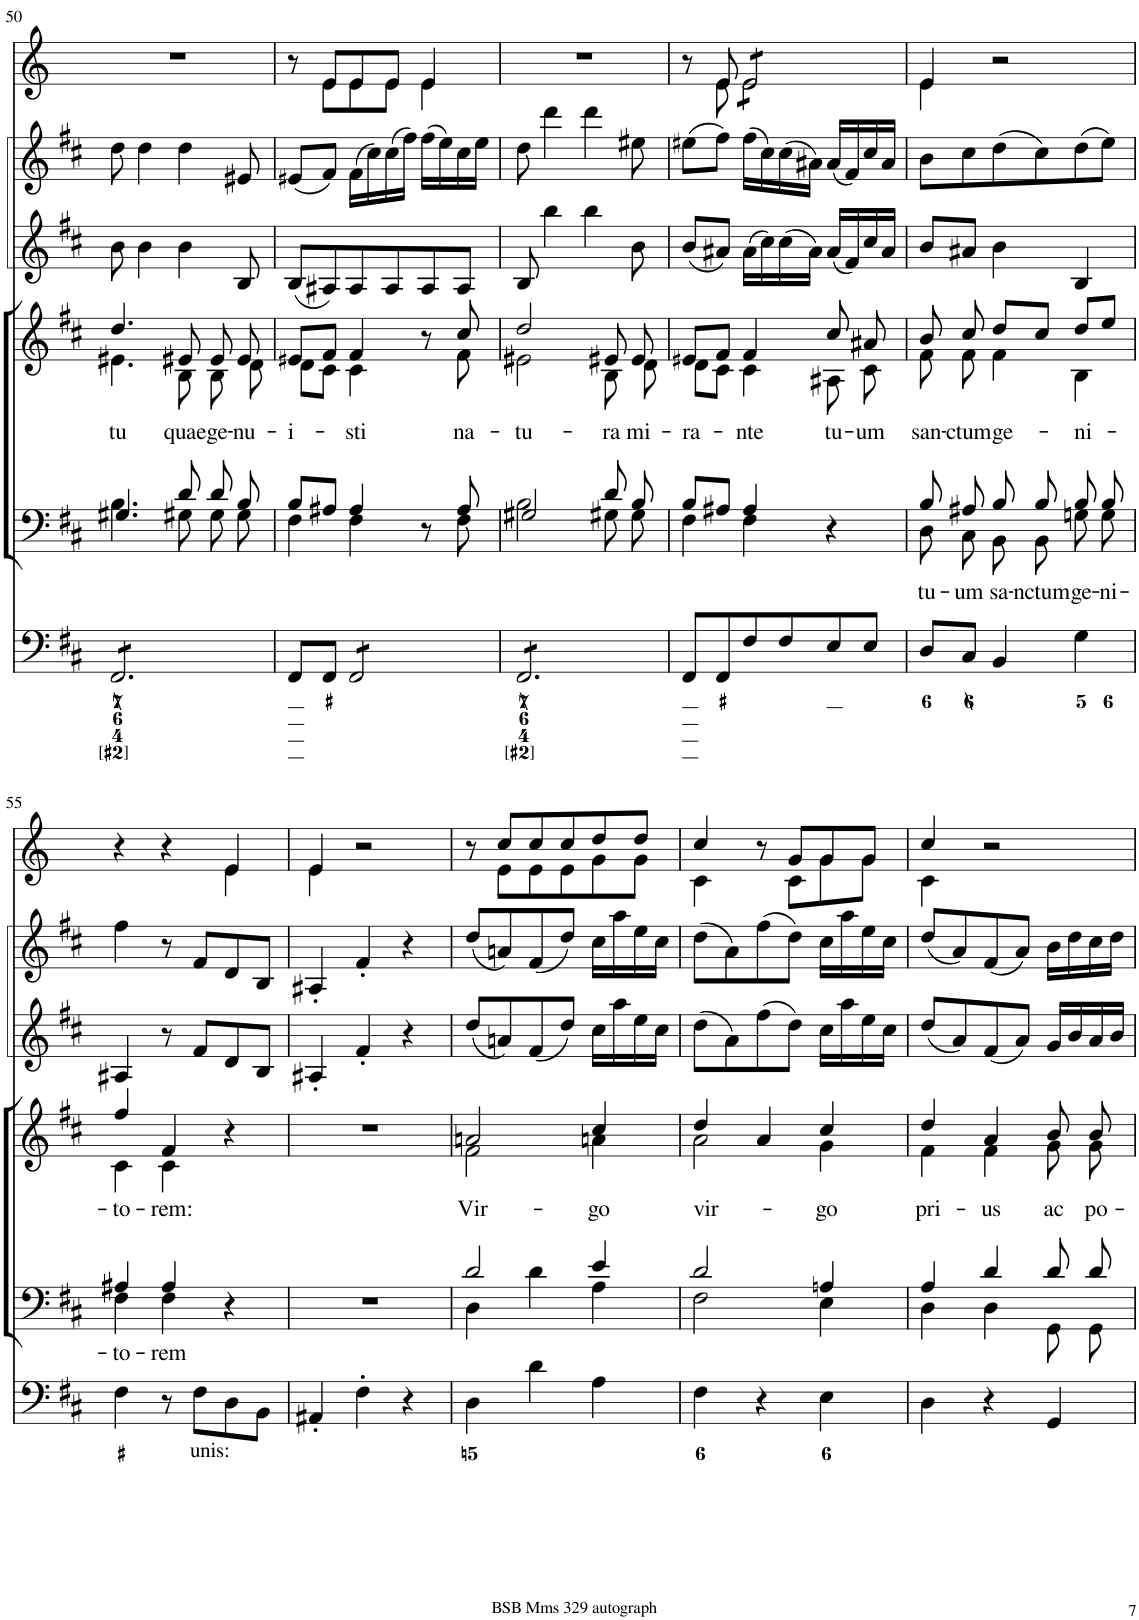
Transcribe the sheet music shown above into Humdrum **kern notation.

**kern	**kern	**text	**kern	**text	**kern	**kern	**kern
*part6	*part5	*part5	*part4	*part4	*part3	*part2	*part1
*staff6	*staff5	*staff5	*staff4	*staff4	*staff3	*staff2	*staff1
*I"Organ	*I"Voice	*	*I"Voice	*	*I"Violin	*I"Violini	*I"Clarini in D
*	*	*	*	*	*I'Vln	*I'Vln	*
!!LO:PB:g=z
*clefF4	*clefF4	*	*clefG2	*	*clefG2	*clefG2	*clefG2
*	*	*	*	*	*	*	*Trd-1c-2
*k[f#c#]	*k[f#c#]	*	*k[f#c#]	*	*k[f#c#]	*k[f#c#]	*k[]
*M3/4	*M3/4	*	*M3/4	*	*M3/4	*M3/4	*M3/4
=50	=50	=50	=50	=50	=50	=50	=50
*	*^	*	*	*	*	*	*
!	!	!	!	!	!LO:LY:b	!	!	!
*	*	*	*	*^	*	*	*	*
*tremolo	*	*	*	*	*	*	*	*	*
8FF#/L	4.G#X/	4.B\	.	4.dd/	4.e#X\	tu	8b\	8dd\	2.r
8FF#/	.	.	.	.	.	.	4b\	4dd\	.
8FF#/	.	.	.	.	.	.	.	.	.
!	!	!	!	!	!	!LO:LY:b	!	!	!
8FF#/	8d/	8G#X\	.	8e#X/	8B\	quae	4b\	4dd\	.
!	!	!	!	!	!	!LO:LY:b	!	!	!
8FF#/	8d/	8G#\	.	8e#/	8B\	ge-	.	.	.
!	!	!	!	!	!	!LO:LY:b	!	!	!
8FF#/J	8B/	8G#\	.	8e#/	8d\	-nu-	8B/	8e#X/	.
*Xtremolo	*	*	*	*	*	*	*	*	*
=51	=51	=51	=51	=51	=51	=51	=51	=51	=51
!	!	!	!	!	!	!LO:LY:b	!	!	!
*	*	*	*	*	*	*	*	*	*^
8FF#/L	8B/L	4F#\	.	8e#X/L	8d\L	-i-	(8B/L	(8e#X/L	8r	8ryy
8FF#/J	8A#X/J	.	.	8f#/J	8c#\J	.	8A#X/)	8f#/J)	8e/L	8e\L
!	!	!	!	!	!	!LO:LY:b	!	!	!	!
*tremolo	*	*	*	*	*	*	*	*	*	*
8FF#/L	4A#/	4F#\	.	4f#/	4c#\	-sti	8A#/	(16f#\LL	8e/	8e\
.	.	.	.	.	.	.	.	16cc#\)	.	.
8FF#/	.	.	.	.	.	.	8A#/	(16cc#\	8e/J	8e\J
.	.	.	.	.	.	.	.	16ff#\JJ)	.	.
8FF#/	8r	8ryy	.	8r	8ryy	.	8A#/	(16ff#\LL	4e/	4e\
.	.	.	.	.	.	.	.	16ee\)	.	.
!	!	!	!	!	!	!LO:LY:b	!	!	!	!
8FF#/J	8A#/	8F#\	.	8cc#/	8f#\	na-	8A#/J	16cc#\	.	.
.	.	.	.	.	.	.	.	16ee\JJ	.	.
*	*	*	*	*	*	*	*	*	*v	*v
=52	=52	=52	=52	=52	=52	=52	=52	=52	=52
!	!	!	!	!	!	!LO:LY:b	!	!	!
8FF#/L	2G#X/	2B\	.	2dd/	2e#X\	-tu-	8B/	8dd\	2.r
8FF#/	.	.	.	.	.	.	4bb\	4ddd\	.
8FF#/	.	.	.	.	.	.	.	.	.
8FF#/	.	.	.	.	.	.	4bb\	4ddd\	.
!	!	!	!	!	!	!LO:LY:b	!	!	!
8FF#/	8d/	8G#X\	.	8e#X/	8B\	-ra	.	.	.
!	!	!	!	!	!	!LO:LY:b	!	!	!
8FF#/J	8B/	8G#\	.	8e#/	8d\	mi-	8b\	8ee#X\	.
*Xtremolo	*	*	*	*	*	*	*	*	*
=53	=53	=53	=53	=53	=53	=53	=53	=53	=53
!	!	!	!	!	!	!LO:LY:b	!	!	!
*	*	*	*	*	*	*	*	*	*^
8FF#/L	8B/L	4F#\	.	8e#X/L	8d\L	-ra-	(8b/L	(8ee#X\L	8r	8ryy
8FF#/	8A#X/J	.	.	8f#/J	8c#\J	.	8a#X/J)	8ff#\J)	8e/	8e\
!	!	!	!	!	!	!LO:LY:b	!	!	!	!
*	*	*	*	*	*	*	*	*	*tremolo	*
8F#/	4A#/	4F#\	.	4f#/	4c#\	-nte	(16a#\LL	(16ff#\LL	8e/L	8e\L
.	.	.	.	.	.	.	16cc#\)	16cc#\)	.	.
8F#/	.	.	.	.	.	.	(16cc#\	(16cc#\	8e/	8e\
.	.	.	.	.	.	.	16a#\JJ)	16a#X\JJ)	.	.
!	!	!	!	!	!	!LO:LY:b	!	!	!	!
8E/	4r	4ryy	.	8cc#/	8A#X\	tu-	(16a#/LL	(16a#/LL	8e/	8e\
.	.	.	.	.	.	.	16f#/)	16f#/)	.	.
!	!	!	!	!	!	!LO:LY:b	!	!	!	!
8E/J	.	.	.	8a#X/	8c#\	-um	16cc#/	16cc#/	8e/J	8e\J
*	*	*	*	*	*	*	*	*	*Xtremolo	*
.	.	.	.	.	.	.	16a#/JJ	16a#/JJ	.	.
=54	=54	=54	=54	=54	=54	=54	=54	=54	=54	=54
!	!	!	!LO:LY:b	!	!	!LO:LY:b	!	!	!	!
8D/L	8B/	8D\	tu-	8b/	8f#\	san-	8b/L	8b\L	4e/	4e\
!	!	!	!LO:LY:b	!	!	!LO:LY:b	!	!	!	!
8C#/J	8A#X/	8C#\	-um	8cc#/	8f#\	-ctum	8a#X/J	8cc#\	.	.
!	!	!	!LO:LY:b	!	!	!LO:LY:b	!	!	!	!
4BB/	8B/	8BB\	sa-	8dd/L	4f#\	ge-	4b\	(8dd\	2r	2ryy
!	!	!	!LO:LY:b	!	!	!	!	!	!	!
.	8B/	8BB\	-nctum	8cc#/J	.	.	.	8cc#\)	.	.
!	!	!	!LO:LY:b	!	!	!LO:LY:b	!	!	!	!
4G\	8B/	8Gn\	ge-	8dd/L	4B\	-ni-	4B/	(8dd\	.	.
!	!	!	!LO:LY:b	!	!	!	!	!	!	!
.	8B/	8G\	-ni-	8ee/J	.	.	.	8ee\J)	.	.
!!LO:LB:g=z	!!
=55	=55	=55	=55	=55	=55	=55	=55	=55	=55	=55
!	!	!	!LO:LY:b	!	!	!LO:LY:b	!	!	!	!
4F#\	4A#X/	4F#\	-to-	4ff#/	4c#\	-to-	4A#X/	4ff#\	4r	2ryy
!	!	!	!LO:LY:b	!	!	!LO:LY:b	!	!	!	!
8r	4A#/	4F#\	-rem	4f#/	4c#\	-rem:	8r	8r	4r	.
!LO:TX:b:t=unis&colon;	!	!	!	!	!	!	!	!	!	!
8F#\L	.	.	.	.	.	.	8f#/L	8f#/L	.	.
8D\	4r	4ryy	.	4r	4ryy	.	8d/	8d/	4e/	4e\
8BB\J	.	.	.	.	.	.	8B/J	8B/J	.	.
*	*v	*v	*	*	*	*	*	*	*	*
*	*	*	*v	*v	*	*	*	*	*
=56	=56	=56	=56	=56	=56	=56	=56	=56
4AA#X'/	2.r	.	2.r	.	4A#X'/	4A#X'/	4e/	4e\
4F#'\	.	.	.	.	4f#'/	4f#'/	2r	2ryy
4r	.	.	.	.	4r	4r	.	.
=57	=57	=57	=57	=57	=57	=57	=57	=57
*	*^	*	*	*	*	*	*	*
!	!	!	!	!	!LO:LY:b	!	!	!	!
*	*	*	*	*^	*	*	*	*	*
4D\	2d/	4D\	.	2an/	2f#\	Vir-	(8dd/L	(8dd/L	8r	8ryy
.	.	.	.	.	.	.	8an/)	8an/)	8cc/L	8e\L
4d\	.	4d\	.	.	.	.	(8f#/	(8f#/	8cc/	8e\
.	.	.	.	.	.	.	8dd/J)	8dd/J)	8cc/	8e\
!	!	!	!	!	!	!LO:LY:b	!	!	!	!
4A\	4e/	4A\	.	4cc#/	4an\	-go	16cc#\LL	16cc#\LL	8dd/	8g\
.	.	.	.	.	.	.	16aa\	16aa\	.	.
.	.	.	.	.	.	.	16ee\	16ee\	8dd/J	8g\J
.	.	.	.	.	.	.	16cc#\JJ	16cc#\JJ	.	.
=58	=58	=58	=58	=58	=58	=58	=58	=58	=58	=58
!	!	!	!	!	!	!LO:LY:b	!	!	!	!
4F#\	2d/	2F#\	.	4dd/	2a\	vir-	(8dd\L	(8dd\L	4cc/	4c\
.	.	.	.	.	.	.	8a\)	8a\)	.	.
4r	.	.	.	4a/	.	.	(8ff#\	(8ff#\	8r	8ryy
.	.	.	.	.	.	.	8dd\J)	8dd\J)	8g/L	8c\L
!	!	!	!	!	!	!LO:LY:b	!	!	!	!
4E\	4An/	4E\	.	4cc#/	4g\	-go	16cc#\LL	16cc#\LL	8g/	8g\
.	.	.	.	.	.	.	16aa\	16aa\	.	.
.	.	.	.	.	.	.	16ee\	16ee\	8g/J	8g\J
.	.	.	.	.	.	.	16cc#\JJ	16cc#\JJ	.	.
=59	=59	=59	=59	=59	=59	=59	=59	=59	=59	=59
!	!	!	!	!	!	!LO:LY:b	!	!	!	!
4D\	4A/	4D\	.	4dd/	4f#\	pri-	(8dd/L	(8dd/L	4cc/	4c\
.	.	.	.	.	.	.	8a/)	8a/)	.	.
!	!	!	!	!	!	!LO:LY:b	!	!	!	!
4r	4d/	4D\	.	4a/	4f#\	-us	(8f#/	(8f#/	2r	2ryy
.	.	.	.	.	.	.	8a/J)	8a/J)	.	.
!	!	!	!	!	!	!LO:LY:b	!	!	!	!
4GG/	8d/	8GG\	.	8b/	8g\	ac	16g/LL	16b\LL	.	.
.	.	.	.	.	.	.	16b/	16dd\	.	.
!	!	!	!	!	!	!LO:LY:b	!	!	!	!
.	8d/	8GG\	.	8b/	8g\	po-	16a/	16cc#\	.	.
.	.	.	.	.	.	.	16b/JJ	16dd\JJ	.	.
*	*v	*v	*	*	*	*	*	*	*v	*v
*	*	*	*v	*v	*	*	*	*
=	=	=	=	=	=	=	=
*-	*-	*-	*-	*-	*-	*-	*-
